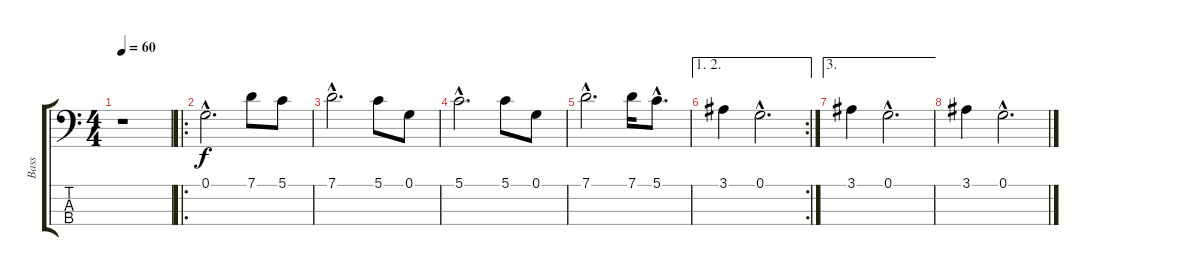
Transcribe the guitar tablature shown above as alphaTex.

\track ("Bass" "Bass") {instrument electricbassfinger}
\staff {score tabs}
\tuning (G2 D2 A1 E1) {hide}
\ts (4 4)
\tempo 60
\clef f4
\ks c
r.1{dy f instrument electricbassfinger} |
\ro
0.1{hac}.2{d} 7.1.8 5.1.8 |
7.1{hac}.2{d} 5.1.8 0.1.8 |
5.1{hac}.2{d} 5.1.8 0.1.8 |
7.1{hac}.2{d} 7.1.16 5.1{hac}.8{d} |
\ae (1 2)
\rc 2
3.1.4 0.1{hac}.2{d} |
\ae 3
3.1.4 0.1{hac}.2{d} |
3.1.4 0.1{hac}.2{d}
